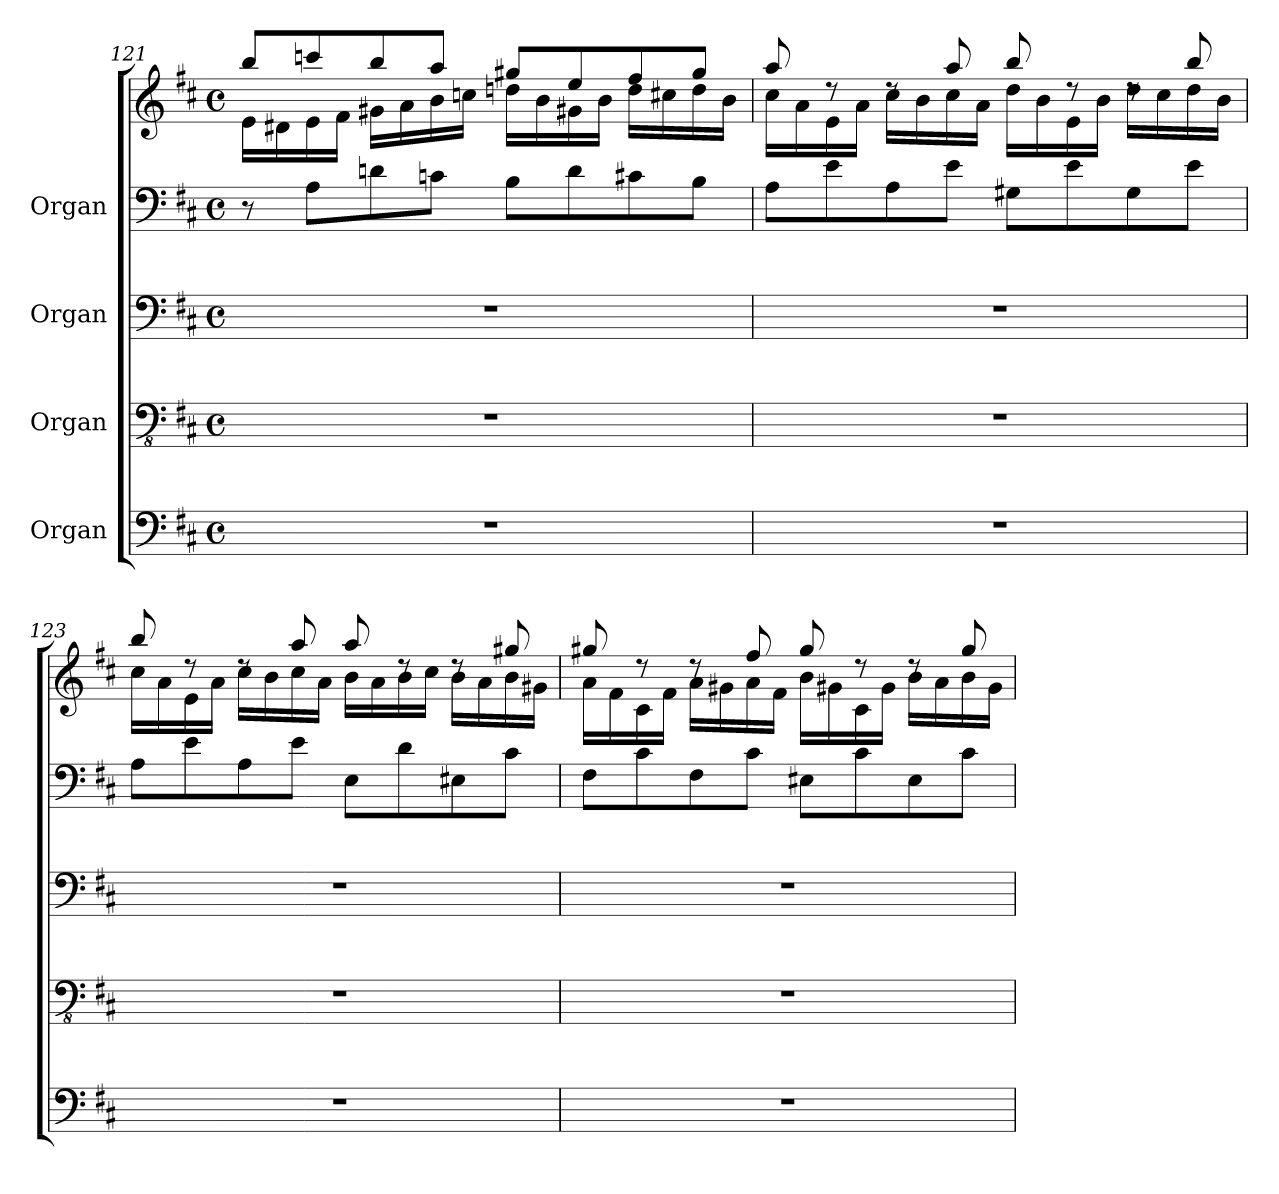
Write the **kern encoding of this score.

**kern	**kern	**kern	**kern	**kern
*part4	*part3	*part2	*part1	*part1
*staff5	*staff4	*staff3	*staff2	*staff1
*I"Organ	*I"Organ	*I"Organ	*I"Organ	*
*clefF4	*clefFv4	*clefF4	*clefF4	*clefG2
*k[f#c#]	*k[f#c#]	*k[f#c#]	*k[f#c#]	*k[f#c#]
*M4/4	*M4/4	*M4/4	*M4/4	*M4/4
*met(c)	*met(c)	*met(c)	*met(c)	*met(c)
=121	=121	=121	=121	=121
*	*	*	*	*^
1r	1r	1r	8r	8bb/L	16e\LL
.	.	.	.	.	16d#X\
.	.	.	8A\L	8cccn/	16e\
.	.	.	.	.	16f#\JJ
.	.	.	8dn\	8bb/	16g#X\LL
.	.	.	.	.	16a\
.	.	.	8cn\J	8aa/J	16b\
.	.	.	.	.	16ccn\JJ
.	.	.	8B\L	8gg#X/L	16ddn\LL
.	.	.	.	.	16b\
.	.	.	8d\	8ee/	16g#X\
.	.	.	.	.	16b\JJ
.	.	.	8c#X\	8ff#/	16dd\LL
.	.	.	.	.	16cc#X\
.	.	.	8B\J	8gg#/J	16dd\
.	.	.	.	.	16b\JJ
=122	=122	=122	=122	=122	=122
1r	1r	1r	8A\L	8aa/	16cc#\LL
.	.	.	.	.	16a\
.	.	.	8e\	8rdd	16e\
.	.	.	.	.	16a\JJ
.	.	.	8A\	8rdd	16cc#\LL
.	.	.	.	.	16b\
.	.	.	8e\J	8aa/	16cc#\
.	.	.	.	.	16a\JJ
.	.	.	8G#X\L	8bb/	16dd\LL
.	.	.	.	.	16b\
.	.	.	8e\	8rdd	16e\
.	.	.	.	.	16b\JJ
.	.	.	8G#\	8rdd	16dd\LL
.	.	.	.	.	16cc#\
.	.	.	8e\J	8bb/	16dd\
.	.	.	.	.	16b\JJ
!!LO:PB:g=z	!!
=123	=123	=123	=123	=123	=123
1r	1r	1r	8A\L	8bb/	16cc#\LL
.	.	.	.	.	16a\
.	.	.	8e\	8rdd	16e\
.	.	.	.	.	16a\JJ
.	.	.	8A\	8rdd	16cc#\LL
.	.	.	.	.	16b\
.	.	.	8e\J	8aa/	16cc#\
.	.	.	.	.	16a\JJ
.	.	.	8E\L	8aa/	16b\LL
.	.	.	.	.	16a\
.	.	.	8d\	8rdd	16b\
.	.	.	.	.	16cc#\JJ
.	.	.	8E#X\	8rdd	16b\LL
.	.	.	.	.	16a\
.	.	.	8c#\J	8gg#X/	16b\
.	.	.	.	.	16g#X\JJ
=124	=124	=124	=124	=124	=124
1r	1r	1r	8F#\L	8gg#X/	16a\LL
.	.	.	.	.	16f#\
.	.	.	8c#\	8rdd	16c#\
.	.	.	.	.	16f#\JJ
.	.	.	8F#\	8rdd	16a\LL
.	.	.	.	.	16g#X\
.	.	.	8c#\J	8ff#/	16a\
.	.	.	.	.	16f#\JJ
.	.	.	8E#X\L	8gg#/	16b\LL
.	.	.	.	.	16g#X\
.	.	.	8c#\	8rdd	16c#\
.	.	.	.	.	16g#\JJ
.	.	.	8E#\	8rdd	16b\LL
.	.	.	.	.	16a\
.	.	.	8c#\J	8gg#/	16b\
.	.	.	.	.	16g#\JJ
*	*	*	*	*v	*v
=	=	=	=	=
*-	*-	*-	*-	*-
